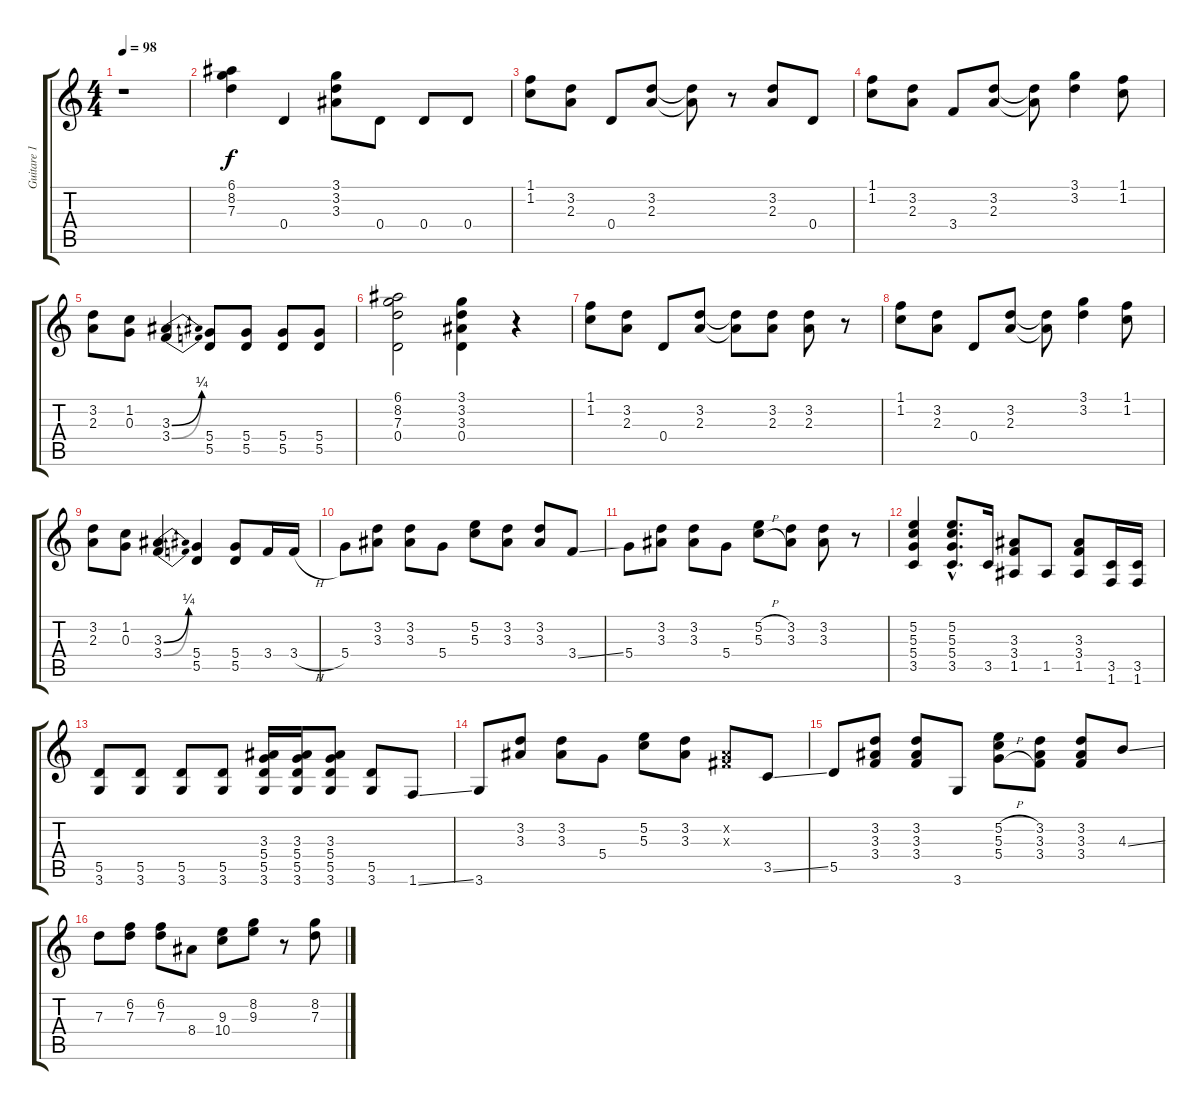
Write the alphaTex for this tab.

\track ("Guitare 1 Acoustique" "Guitare 1 ") {instrument acousticguitarsteel}
\staff {score tabs}
\tuning (E4 B3 G3 D3 A2 E2) {hide}
\ts (4 4)
\tempo 98
\clef g2
\ks c
r.1{dy f} |
(6.1 8.2 7.3).4 0.4.4 (3.1 3.2 3.3).8 0.4.8 0.4.8 0.4.8 |
(1.1 1.2).8 (3.2 2.3).8 0.4.8 (3.2 2.3).8 (3.2{t} 2.3{t}).8 r.8 (3.2 2.3).8 0.4.8 |
(1.1 1.2).8 (3.2 2.3).8 3.4.8 (3.2 2.3).8 (3.2{t} 2.3{t}).8 (3.1 3.2).4 (1.1 1.2).8 |
(3.2 2.3).8 (1.2 0.3).8 (3.3{be (bend 0 0 60 1)} 3.4{be (bend 0 0 60 1)}).4 (5.4 5.5).8 (5.4 5.5).8 (5.4 5.5).8 (5.4 5.5).8 |
(6.1 8.2 7.3 0.4).2 (3.1 3.2 3.3 0.4).4 r.4 |
(1.1 1.2).8 (3.2 2.3).8 0.4.8 (3.2 2.3).8 (3.2{t} 2.3{t}).8 (3.2 2.3).8 (3.2 2.3).8 r.8 |
(1.1 1.2).8 (3.2 2.3).8 0.4.8 (3.2 2.3).8 (3.2{t} 2.3{t}).8 (3.1 3.2).4 (1.1 1.2).8 |
(3.2 2.3).8 (1.2 0.3).8 (3.3{be (bend 0 0 60 1)} 3.4{be (bend 0 0 60 1)}).4 (5.4 5.5).4 (5.4 5.5).8 3.4.16 3.4{h}.16 |
5.4.8 (3.2 3.3).8 (3.2 3.3).8 5.4.8 (5.2 5.3).8 (3.2 3.3).8 (3.2 3.3).8 3.4{ss}.8 |
5.4.8 (3.2 3.3).8 (3.2 3.3).8 5.4.8 (5.2{h} 5.3{h}).8 (3.2 3.3).8 (3.2 3.3).8 r.8 |
(5.2 5.3 5.4 3.5).4 (5.2{hac} 5.3{hac} 5.4{hac} 3.5{hac}).8{d} 3.5.16 (3.3 3.4 1.5).8 1.5.8 (3.3 3.4 1.5).8 (3.5 1.6).16 (3.5 1.6).16 |
(5.5 3.6).8 (5.5 3.6).8 (5.5 3.6).8 (5.5 3.6).8 (3.3 5.4 5.5 3.6).16 (3.3 5.4 5.5 3.6).16 (3.3 5.4 5.5 3.6).8 (5.5 3.6).8 1.6{ss}.8 |
3.6.8 (3.2 3.3).8 (3.2 3.3).8 5.4.8 (5.2 5.3).8 (3.2 3.3).8 (-1.2{x} -1.3{x}).8 3.5{ss}.8 |
5.5.8 (3.2 3.3 3.4).8 (3.2 3.3 3.4).8 3.6.8 (5.2{h} 5.3{h} 5.4{h}).8 (3.2 3.3 3.4).8 (3.2 3.3 3.4).8 4.3{ss}.8 |
7.3.8 (6.2 7.3).8 (6.2 7.3).8 8.4.8 (9.3 10.4).8 (8.2 9.3).8 r.8 (8.2 7.3).8
